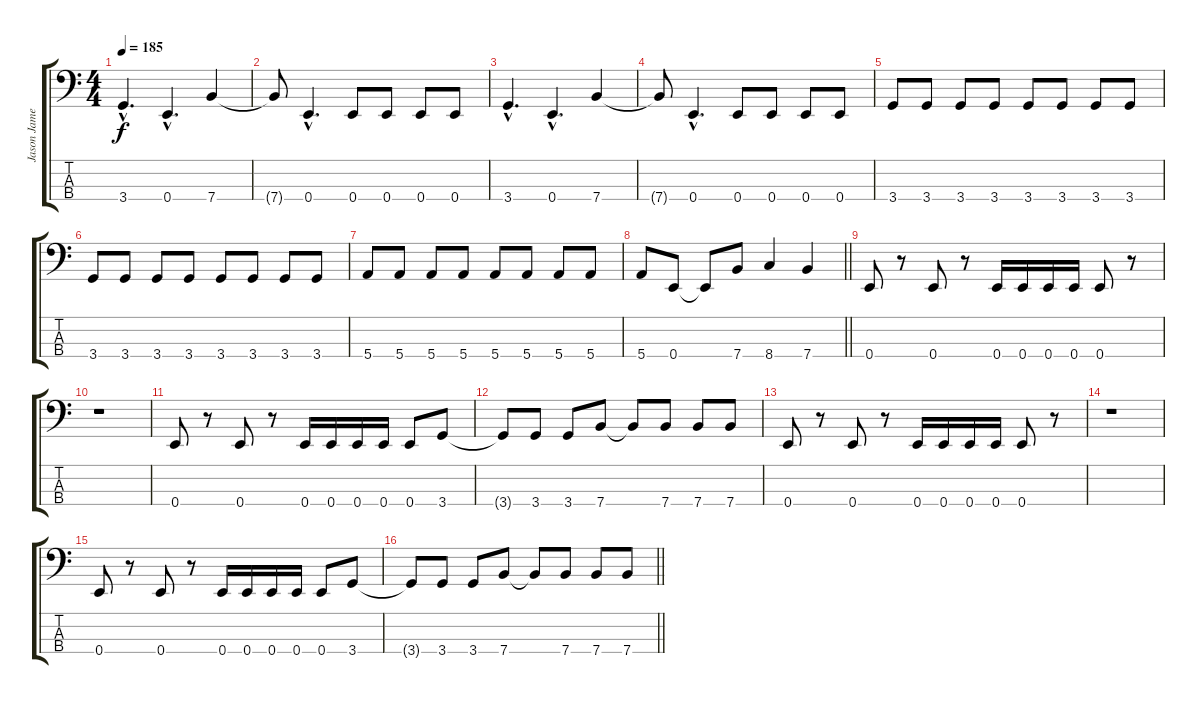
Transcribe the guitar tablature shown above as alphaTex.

\track ("Jason James" "Jason Jame") {instrument electricbasspick}
\staff {score tabs}
\tuning (G2 D2 A1 E1) {hide}
\ts (4 4)
\tempo 185
\clef f4
\ks c
3.4{hac}.4{d dy f} 0.4{hac}.4{d} 7.4.4 |
7.4{t}.8 0.4{hac}.4{d} 0.4.8 0.4.8 0.4.8 0.4.8 |
3.4{hac}.4{d} 0.4{hac}.4{d} 7.4.4 |
7.4{t}.8 0.4{hac}.4{d} 0.4.8 0.4.8 0.4.8 0.4.8 |
3.4.8 3.4.8 3.4.8 3.4.8 3.4.8 3.4.8 3.4.8 3.4.8 |
3.4.8 3.4.8 3.4.8 3.4.8 3.4.8 3.4.8 3.4.8 3.4.8 |
5.4.8 5.4.8 5.4.8 5.4.8 5.4.8 5.4.8 5.4.8 5.4.8 |
\barLineRight lightlight
5.4.8 0.4.8 0.4{t}.8 7.4.8 8.4.4 7.4.4 |
0.4.8 r.8 0.4.8 r.8 0.4.16 0.4.16 0.4.16 0.4.16 0.4.8 r.8 |
r.1 |
0.4.8 r.8 0.4.8 r.8 0.4.16 0.4.16 0.4.16 0.4.16 0.4.8 3.4.8 |
3.4{t}.8 3.4.8 3.4.8 7.4.8 7.4{t}.8 7.4.8 7.4.8 7.4.8 |
0.4.8 r.8 0.4.8 r.8 0.4.16 0.4.16 0.4.16 0.4.16 0.4.8 r.8 |
r.1 |
0.4.8 r.8 0.4.8 r.8 0.4.16 0.4.16 0.4.16 0.4.16 0.4.8 3.4.8 |
\barLineRight lightlight
3.4{t}.8 3.4.8 3.4.8 7.4.8 7.4{t}.8 7.4.8 7.4.8 7.4.8
